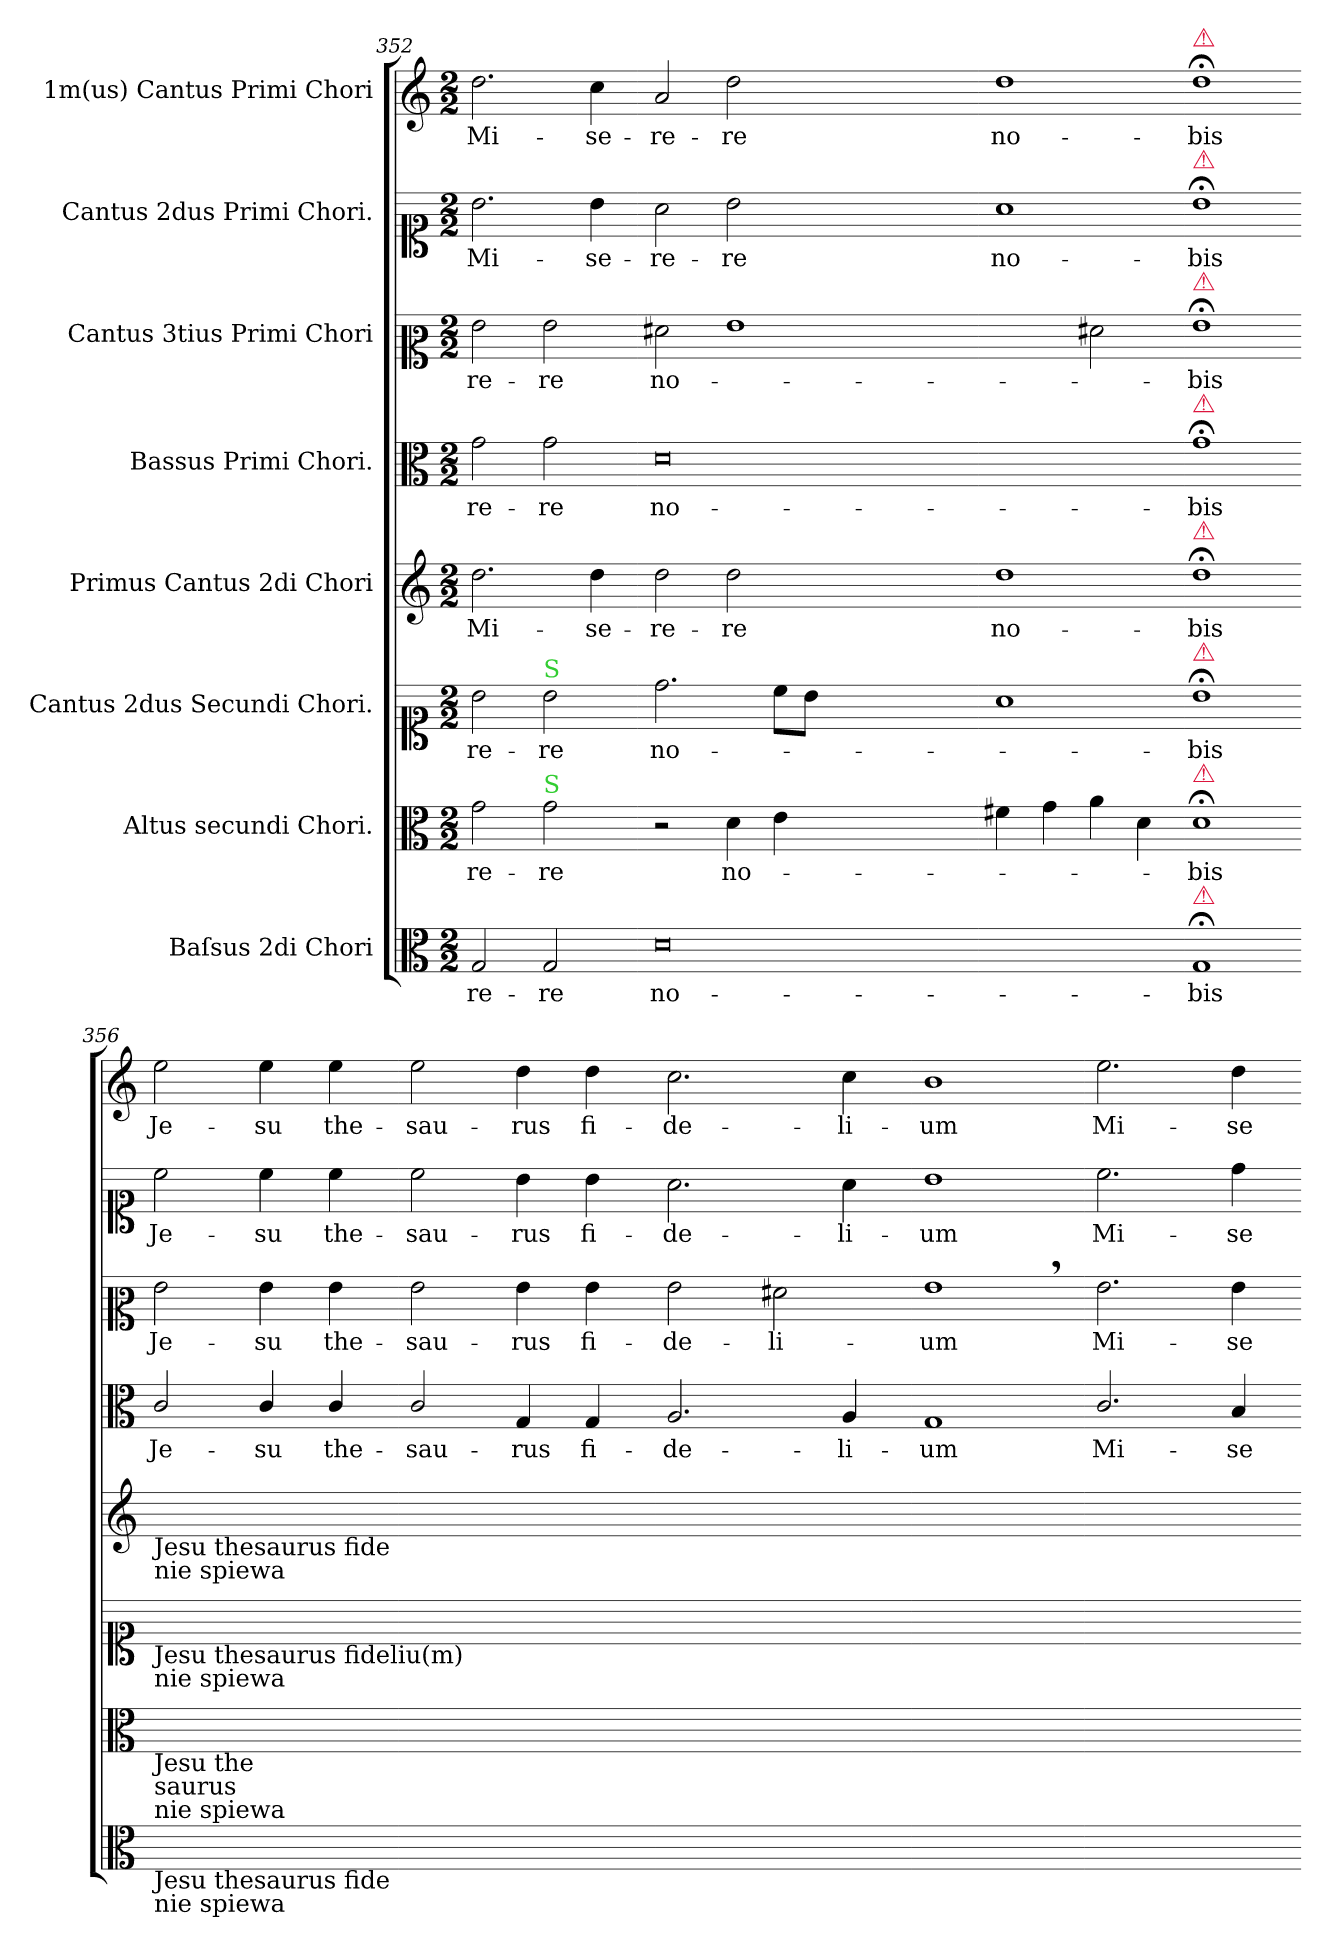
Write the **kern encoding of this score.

**kern	**text	**kern	**text	**kern	**text	**kern	**text	**kern	**text	**kern	**text	**kern	**text	**kern	**text
*part8	*part8	*part7	*part7	*part6	*part6	*part5	*part5	*part4	*part4	*part3	*part3	*part2	*part2	*part1	*part1
*staff8	*staff8	*staff7	*staff7	*staff6	*staff6	*staff5	*staff5	*staff4	*staff4	*staff3	*staff3	*staff2	*staff2	*staff1	*staff1
*I"Baſsus 2di Chori	*	*I"Altus secundi Chori.	*	*I"Cantus 2dus Secundi Chori.	*	*I"Primus Cantus 2di Chori	*	*I"Bassus Primi Chori.	*	*I"Cantus 3tius Primi Chori	*	*I"Cantus 2dus Primi Chori.	*	*I"1m(us) Cantus Primi Chori	*
*clefC3	*	*clefC3	*	*clefC1	*	*clefG2	*	*clefC3	*	*clefC2	*	*clefC1	*	*clefG2	*
*k[]	*	*k[]	*	*k[]	*	*k[]	*	*k[]	*	*k[]	*	*k[]	*	*k[]	*
*M2/2	*	*M2/2	*	*M2/2	*	*M2/2	*	*M2/2	*	*M2/2	*	*M2/2	*	*M2/2	*
=352	=352	=352	=352	=352	=352	=352	=352	=352	=352	=352	=352	=352	=352	=352	=352
2G/	-re-	2g\	-re-	2b\	-re-	2.dd\	Mi-	2g\	-re-	2g\	-re-	2.b\	Mi-	2.dd\	Mi-
!	!	!	!	!LO:TX:a:color=limegreen:t=S	!	!	!	!	!	!	!	!	!	!	!
!	!	!LO:TX:a:color=limegreen:t=S	!	!	!	!	!	!	!	!	!	!	!	!	!
2G/	-re	2g\	-re	2b\	-re	.	.	2g\	-re	2g\	-re	.	.	.	.
.	.	.	.	.	.	4dd\	-se-	.	.	.	.	4b\	-se-	4cc\	-se-
=353-	=353-	=353-	=353-	=353-	=353-	=353-	=353-	=353-	=353-	=353-	=353-	=353-	=353-	=353-	=353-
0d	no-	2r	.	2.dd\	no-	2dd\	-re-	0d	no-	2f#X\	no-	2a\	-re-	2a/	-re-
.	.	4d\	no-	.	.	2dd\	-re	.	.	1g\	.	2b\	-re	2dd\	-re
.	.	4e\	.	8cc\L	.	.	.	.	.	.	.	.	.	.	.
.	.	.	.	8b\J	.	.	.	.	.	.	.	.	.	.	.
.	.	1ryy	.	1ryy	.	1ryy	.	.	.	.	.	1ryy	.	1ryy	.
.	.	.	.	.	.	.	.	.	.	2ryy	.	.	.	.	.
=354-	=354-	=354-	=354-	=354-	=354-	=354-	=354-	=354-	=354-	=354-	=354-	=354-	=354-	=354-	=354-
1ryy	.	4f#X\	.	1a	.	1dd	no-	1ryy	.	2ryy	.	1a	no-	1dd	no-
.	.	4g\	.	.	.	.	.	.	.	.	.	.	.	.	.
.	.	4a\	.	.	.	.	.	.	.	2f#X\	.	.	.	.	.
.	.	4d\	.	.	.	.	.	.	.	.	.	.	.	.	.
=355-	=355-	=355-	=355-	=355-	=355-	=355-	=355-	=355-	=355-	=355-	=355-	=355-	=355-	=355-	=355-
!	!	!	!	!	!	!	!	!	!	!	!	!	!	!LO:TX:a:color=crimson:t=⚠	!
!	!	!	!	!	!	!	!	!	!	!	!	!LO:TX:a:color=crimson:t=⚠	!	!	!
!	!	!	!	!	!	!	!	!	!	!LO:TX:a:color=crimson:t=⚠	!	!	!	!	!
!	!	!	!	!	!	!	!	!LO:TX:a:color=crimson:t=⚠	!	!	!	!	!	!	!
!	!	!	!	!	!	!LO:TX:a:color=crimson:t=⚠	!	!	!	!	!	!	!	!	!
!	!	!	!	!LO:TX:a:color=crimson:t=⚠	!	!	!	!	!	!	!	!	!	!	!
!	!	!LO:TX:a:color=crimson:t=⚠	!	!	!	!	!	!	!	!	!	!	!	!	!
!LO:TX:a:color=crimson:t=⚠	!	!	!	!	!	!	!	!	!	!	!	!	!	!	!
1G;<	-bis	1d;	-bis	1b;	-bis	1dd;	-bis	1g;	-bis	1g;	-bis	1b;	-bis	1dd;	-bis
=356-	=356-	=356-	=356-	=356-	=356-	=356-	=356-	=356-	=356-	=356-	=356-	=356-	=356-	=356-	=356-
!	!	!	!	!	!	!LO:TX:b:t=Jesu thesaurus fide\nnie spiewa	!	!	!	!	!	!	!	!	!
!	!	!	!	!LO:TX:b:t=Jesu thesaurus fideliu(m)\nnie spiewa	!	!	!	!	!	!	!	!	!	!	!
!	!	!LO:TX:b:t=Jesu the\nsaurus \nnie spiewa	!	!	!	!	!	!	!	!	!	!	!	!	!
!LO:TX:b:t=Jesu thesaurus fide\nnie spiewa	!	!	!	!	!	!	!	!	!	!	!	!	!	!	!
1ryy	.	1ryy	.	1ryy	.	1ryy	.	2c/	Je-	2g\	Je-	2cc\	Je-	2ee\	Je-
.	.	.	.	.	.	.	.	4c/	-su	4g\	-su	4cc\	-su	4ee\	-su
.	.	.	.	.	.	.	.	4c/	the-	4g\	the-	4cc\	the-	4ee\	the-
=357-	=357-	=357-	=357-	=357-	=357-	=357-	=357-	=357-	=357-	=357-	=357-	=357-	=357-	=357-	=357-
1ryy	.	1ryy	.	1ryy	.	1ryy	.	2c/	-sau-	2g\	-sau-	2cc\	-sau-	2ee\	-sau-
.	.	.	.	.	.	.	.	4G/	-rus	4g\	-rus	4b\	-rus	4dd\	-rus
.	.	.	.	.	.	.	.	4G/	fi-	4g\	fi-	4b\	fi-	4dd\	fi-
=358-	=358-	=358-	=358-	=358-	=358-	=358-	=358-	=358-	=358-	=358-	=358-	=358-	=358-	=358-	=358-
1ryy	.	1ryy	.	1ryy	.	1ryy	.	2.A/	-de-	2g\	-de-	2.a\	-de-	2.cc\	-de-
.	.	.	.	.	.	.	.	.	.	2f#X\	-li-	.	.	.	.
.	.	.	.	.	.	.	.	4A/	-li-	.	.	4a\	-li-	4cc\	-li-
=359-	=359-	=359-	=359-	=359-	=359-	=359-	=359-	=359-	=359-	=359-	=359-	=359-	=359-	=359-	=359-
1ryy	.	1ryy	.	1ryy	.	1ryy	.	1G	-um	1g,	-um	1b	-um	1b	-um
=360-	=360-	=360-	=360-	=360-	=360-	=360-	=360-	=360-	=360-	=360-	=360-	=360-	=360-	=360-	=360-
1ryy	.	1ryy	.	1ryy	.	1ryy	.	2.c/	Mi-	2.g\	Mi-	2.cc\	Mi-	2.ee\	Mi-
.	.	.	.	.	.	.	.	4B/	-se-	4g\	-se-	4dd\	-se-	4dd\	-se-
=-	=-	=-	=-	=-	=-	=-	=-	=-	=-	=-	=-	=-	=-	=-	=-
*-	*-	*-	*-	*-	*-	*-	*-	*-	*-	*-	*-	*-	*-	*-	*-
